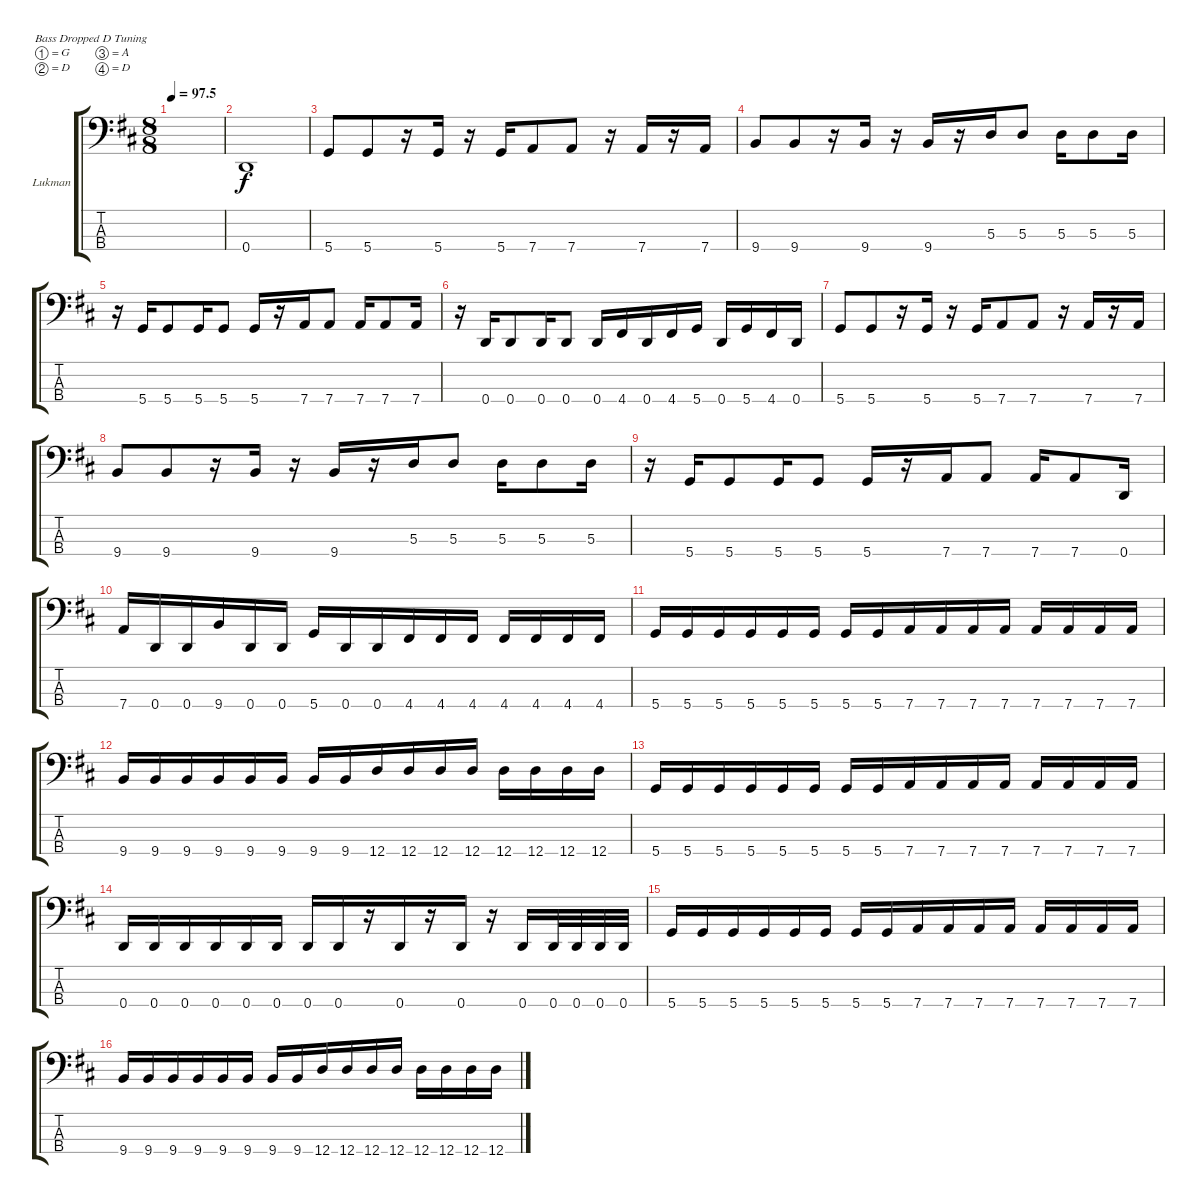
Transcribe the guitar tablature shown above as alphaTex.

\defaultSystemsLayout 4
\bracketExtendMode groupsimilarinstruments
\firstSystemTrackNameOrientation horizontal
\otherSystemsTrackNameOrientation horizontal
\track ("Bass" "Lukman") {instrument electricbassfinger}
\staff {score tabs}
\tuning (G2 D2 A1 D1)
\ts (8 8)
\tempo
97.5
\accidentals auto
\clef f4
\ottava regular
\simile none
\ks d
|
0.4.1 |
5.4.8 5.4.8 r.16 5.4.16 r.16 5.4.16 7.4.8 7.4.8 r.16 7.4.16 r.16 7.4.16 |
9.4.8 9.4.8 r.16 9.4.16 r.16 9.4.16 r.16 5.3.16 5.3.8 5.3.16 5.3.8 5.3.16 |
r.16 5.4.16 5.4.8 5.4.16 5.4.8 5.4.16 r.16 7.4.16 7.4.8 7.4.16 7.4.8 7.4.16 |
r.16 0.4.16 0.4.8 0.4.16 0.4.8 0.4.16 4.4.16 0.4.16 4.4.16 5.4.16 0.4.16 5.4.16 4.4.16 0.4.16 |
5.4.8 5.4.8 r.16 5.4.16 r.16 5.4.16 7.4.8 7.4.8 r.16 7.4.16 r.16 7.4.16 |
9.4.8 9.4.8 r.16 9.4.16 r.16 9.4.16 r.16 5.3.16 5.3.8 5.3.16 5.3.8 5.3.16 |
r.16 5.4.16 5.4.8 5.4.16 5.4.8 5.4.16 r.16 7.4.16 7.4.8 7.4.16 7.4.8 0.4.16 |
7.4.16 0.4.16 0.4.16 9.4.16 0.4.16 0.4.16 5.4.16 0.4.16 0.4.16 4.4.16 4.4.16 4.4.16 4.4.16 4.4.16 4.4.16 4.4.16 |
5.4.16 5.4.16 5.4.16 5.4.16 5.4.16 5.4.16 5.4.16 5.4.16 7.4.16 7.4.16 7.4.16 7.4.16 7.4.16 7.4.16 7.4.16 7.4.16 |
9.4.16 9.4.16 9.4.16 9.4.16 9.4.16 9.4.16 9.4.16 9.4.16 12.4.16 12.4.16 12.4.16 12.4.16 12.4.16 12.4.16 12.4.16 12.4.16 |
5.4.16 5.4.16 5.4.16 5.4.16 5.4.16 5.4.16 5.4.16 5.4.16 7.4.16 7.4.16 7.4.16 7.4.16 7.4.16 7.4.16 7.4.16 7.4.16 |
0.4.16 0.4.16 0.4.16 0.4.16 0.4.16 0.4.16 0.4.16 0.4.16 r.16 0.4.16 r.16 0.4.16 r.16 0.4.16 0.4.32 0.4.32 0.4.32 0.4.32 |
5.4.16 5.4.16 5.4.16 5.4.16 5.4.16 5.4.16 5.4.16 5.4.16 7.4.16 7.4.16 7.4.16 7.4.16 7.4.16 7.4.16 7.4.16 7.4.16 |
9.4.16 9.4.16 9.4.16 9.4.16 9.4.16 9.4.16 9.4.16 9.4.16 12.4.16 12.4.16 12.4.16 12.4.16 12.4.16 12.4.16 12.4.16 12.4.16
